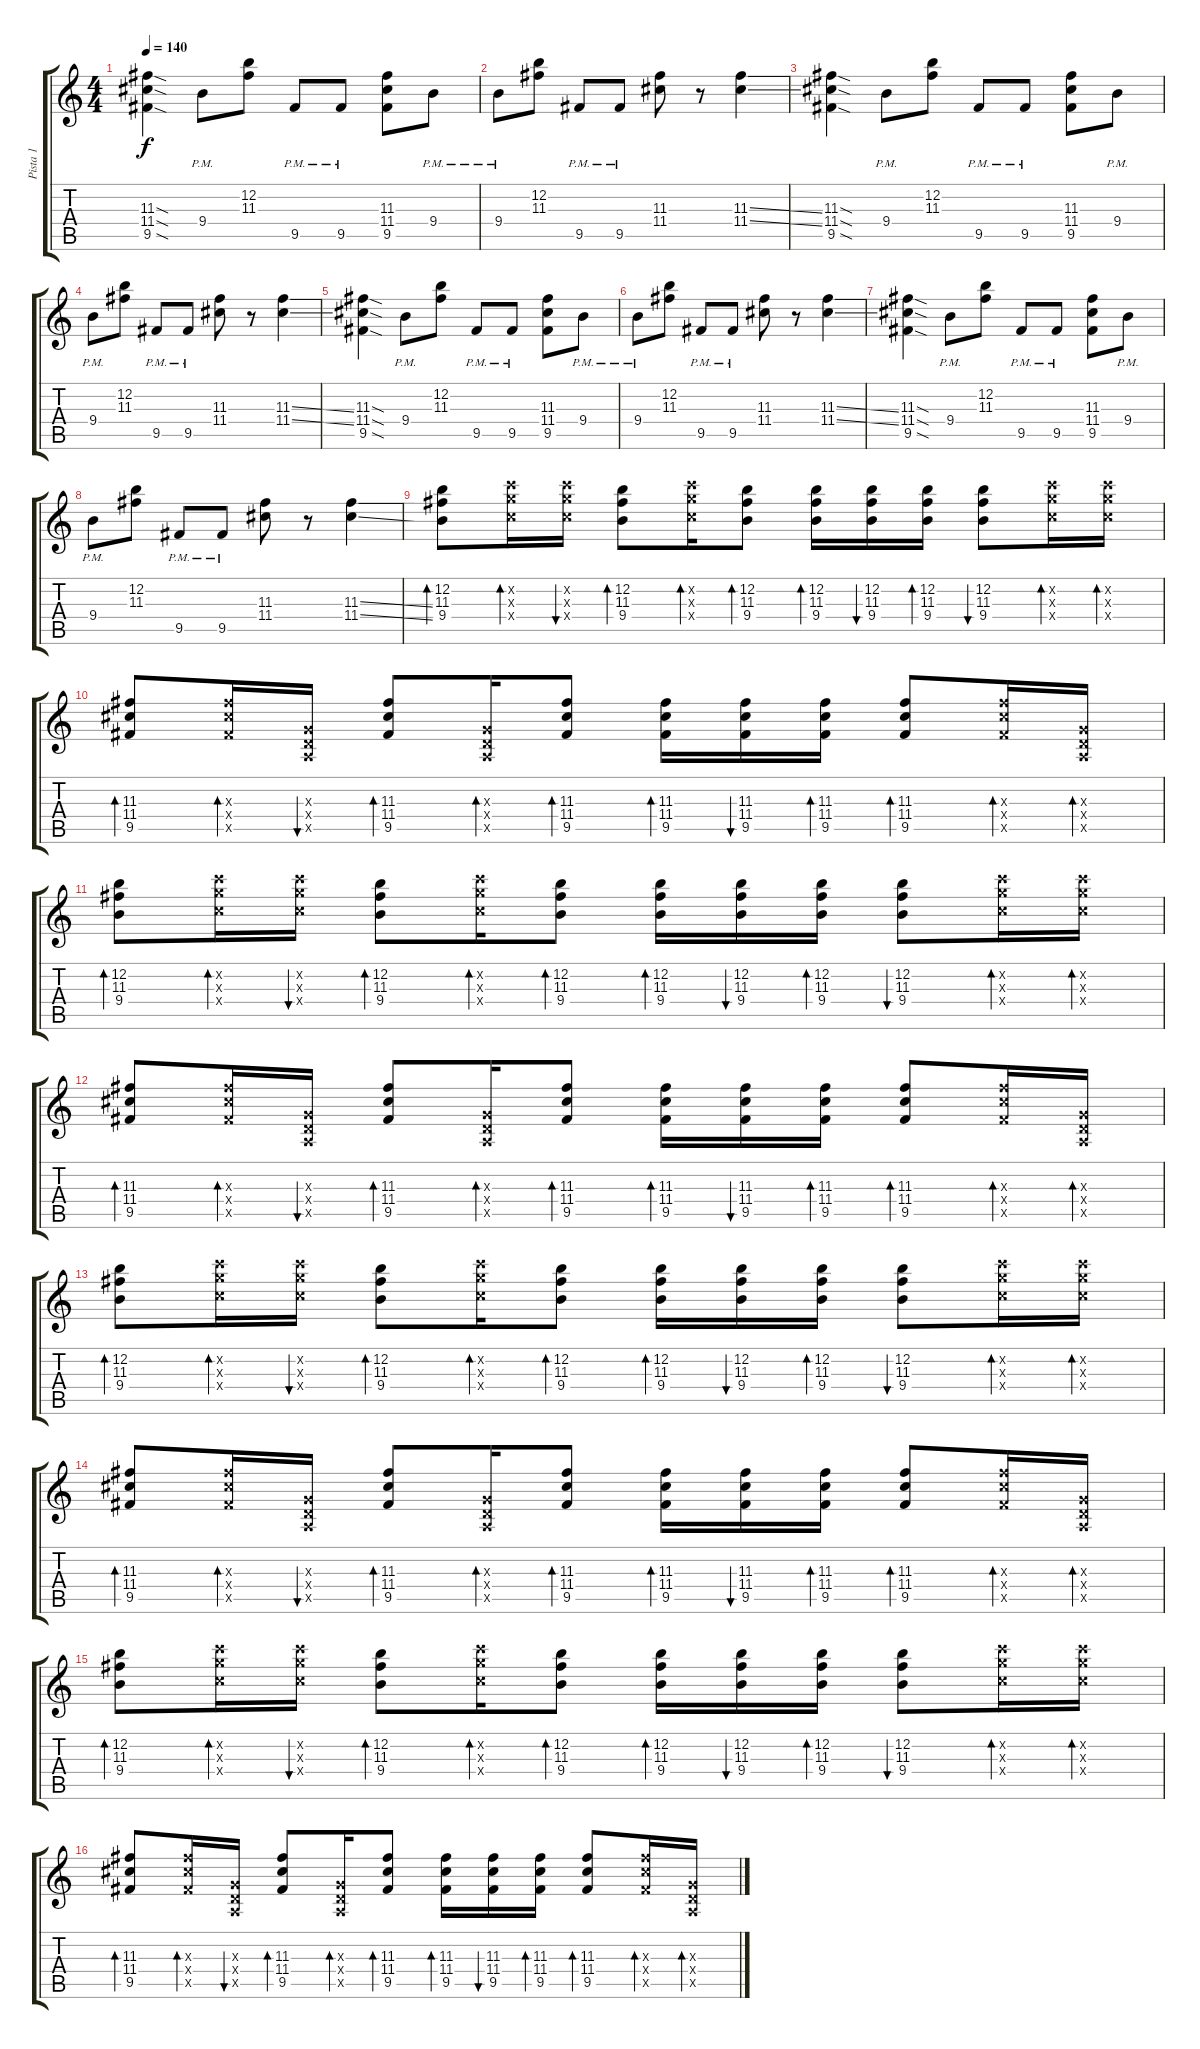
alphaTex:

\track ("Pista 1" "Pista 1") {instrument overdrivenguitar}
\staff {score tabs}
\tuning (E4 B3 G3 D3 A2 E2) {hide}
\ts (4 4)
\tempo 140
\clef g2
\ks c
(11.3{sod} 11.4{sod} 9.5{sod}).4{dy f} 9.4{pm}.8 (12.2 11.3).8 9.5{pm}.8 9.5{pm}.8 (11.3 11.4 9.5).8 9.4{pm}.8 |
9.4{pm}.8 (12.2 11.3).8 9.5{pm}.8 9.5{pm}.8 (11.3 11.4).8 r.8 (11.3{ss} 11.4{ss}).4 |
(11.3{sod} 11.4{sod} 9.5{sod}).4 9.4{pm}.8 (12.2 11.3).8 9.5{pm}.8 9.5{pm}.8 (11.3 11.4 9.5).8 9.4{pm}.8 |
9.4{pm}.8 (12.2 11.3).8 9.5{pm}.8 9.5{pm}.8 (11.3 11.4).8 r.8 (11.3{ss} 11.4{ss}).4 |
(11.3{sod} 11.4{sod} 9.5{sod}).4 9.4{pm}.8 (12.2 11.3).8 9.5{pm}.8 9.5{pm}.8 (11.3 11.4 9.5).8 9.4{pm}.8 |
9.4{pm}.8 (12.2 11.3).8 9.5{pm}.8 9.5{pm}.8 (11.3 11.4).8 r.8 (11.3{ss} 11.4{ss}).4 |
(11.3{sod} 11.4{sod} 9.5{sod}).4 9.4{pm}.8 (12.2 11.3).8 9.5{pm}.8 9.5{pm}.8 (11.3 11.4 9.5).8 9.4{pm}.8 |
9.4{pm}.8 (12.2 11.3).8 9.5{pm}.8 9.5{pm}.8 (11.3 11.4).8 r.8 (11.3{ss} 11.4{ss}).4 |
(12.2 11.3 9.4).8{bd 60} (13.2{x} 12.3{x} 10.4{x}).16{bd 60} (13.2{x} 12.3{x} 10.4{x}).16{bu 60} (12.2 11.3 9.4).8{bd 60} (13.2{x} 12.3{x} 10.4{x}).16{bd 60} (12.2 11.3 9.4).8{bd 60} (12.2 11.3 9.4).16{bd 60} (12.2 11.3 9.4).16{bu 60} (12.2 11.3 9.4).16{bd 60} (12.2 11.3 9.4).8{bu 60} (13.2{x} 12.3{x} 10.4{x}).16{bd 60} (13.2{x} 12.3{x} 10.4{x}).16{bd 60} |
(11.3 11.4 9.5).8{bd 60} (11.3{x} 11.4{x} 9.5{x}).16{bd 60} (0.3{x} 0.4{x} 0.5{x}).16{bu 60} (11.3 11.4 9.5).8{bd 60} (0.3{x} 0.4{x} 0.5{x}).16{bd 60} (11.3 11.4 9.5).8{bd 60} (11.3 11.4 9.5).16{bd 60} (11.3 11.4 9.5).16{bu 60} (11.3 11.4 9.5).16{bd 60} (11.3 11.4 9.5).8{bd 60} (11.3{x} 11.4{x} 9.5{x}).16{bd 60} (0.3{x} 0.4{x} 0.5{x}).16{bd 60} |
(12.2 11.3 9.4).8{bd 60} (13.2{x} 12.3{x} 10.4{x}).16{bd 60} (13.2{x} 12.3{x} 10.4{x}).16{bu 60} (12.2 11.3 9.4).8{bd 60} (13.2{x} 12.3{x} 10.4{x}).16{bd 60} (12.2 11.3 9.4).8{bd 60} (12.2 11.3 9.4).16{bd 60} (12.2 11.3 9.4).16{bu 60} (12.2 11.3 9.4).16{bd 60} (12.2 11.3 9.4).8{bu 60} (13.2{x} 12.3{x} 10.4{x}).16{bd 60} (13.2{x} 12.3{x} 10.4{x}).16{bd 60} |
(11.3 11.4 9.5).8{bd 60} (11.3{x} 11.4{x} 9.5{x}).16{bd 60} (0.3{x} 0.4{x} 0.5{x}).16{bu 60} (11.3 11.4 9.5).8{bd 60} (0.3{x} 0.4{x} 0.5{x}).16{bd 60} (11.3 11.4 9.5).8{bd 60} (11.3 11.4 9.5).16{bd 60} (11.3 11.4 9.5).16{bu 60} (11.3 11.4 9.5).16{bd 60} (11.3 11.4 9.5).8{bd 60} (11.3{x} 11.4{x} 9.5{x}).16{bd 60} (0.3{x} 0.4{x} 0.5{x}).16{bd 60} |
(12.2 11.3 9.4).8{bd 60} (13.2{x} 12.3{x} 10.4{x}).16{bd 60} (13.2{x} 12.3{x} 10.4{x}).16{bu 60} (12.2 11.3 9.4).8{bd 60} (13.2{x} 12.3{x} 10.4{x}).16{bd 60} (12.2 11.3 9.4).8{bd 60} (12.2 11.3 9.4).16{bd 60} (12.2 11.3 9.4).16{bu 60} (12.2 11.3 9.4).16{bd 60} (12.2 11.3 9.4).8{bu 60} (13.2{x} 12.3{x} 10.4{x}).16{bd 60} (13.2{x} 12.3{x} 10.4{x}).16{bd 60} |
(11.3 11.4 9.5).8{bd 60} (11.3{x} 11.4{x} 9.5{x}).16{bd 60} (0.3{x} 0.4{x} 0.5{x}).16{bu 60} (11.3 11.4 9.5).8{bd 60} (0.3{x} 0.4{x} 0.5{x}).16{bd 60} (11.3 11.4 9.5).8{bd 60} (11.3 11.4 9.5).16{bd 60} (11.3 11.4 9.5).16{bu 60} (11.3 11.4 9.5).16{bd 60} (11.3 11.4 9.5).8{bd 60} (11.3{x} 11.4{x} 9.5{x}).16{bd 60} (0.3{x} 0.4{x} 0.5{x}).16{bd 60} |
(12.2 11.3 9.4).8{bd 60} (13.2{x} 12.3{x} 10.4{x}).16{bd 60} (13.2{x} 12.3{x} 10.4{x}).16{bu 60} (12.2 11.3 9.4).8{bd 60} (13.2{x} 12.3{x} 10.4{x}).16{bd 60} (12.2 11.3 9.4).8{bd 60} (12.2 11.3 9.4).16{bd 60} (12.2 11.3 9.4).16{bu 60} (12.2 11.3 9.4).16{bd 60} (12.2 11.3 9.4).8{bu 60} (13.2{x} 12.3{x} 10.4{x}).16{bd 60} (13.2{x} 12.3{x} 10.4{x}).16{bd 60} |
(11.3 11.4 9.5).8{bd 60} (11.3{x} 11.4{x} 9.5{x}).16{bd 60} (0.3{x} 0.4{x} 0.5{x}).16{bu 60} (11.3 11.4 9.5).8{bd 60} (0.3{x} 0.4{x} 0.5{x}).16{bd 60} (11.3 11.4 9.5).8{bd 60} (11.3 11.4 9.5).16{bd 60} (11.3 11.4 9.5).16{bu 60} (11.3 11.4 9.5).16{bd 60} (11.3 11.4 9.5).8{bd 60} (11.3{x} 11.4{x} 9.5{x}).16{bd 60} (0.3{x} 0.4{x} 0.5{x}).16{bd 60}
